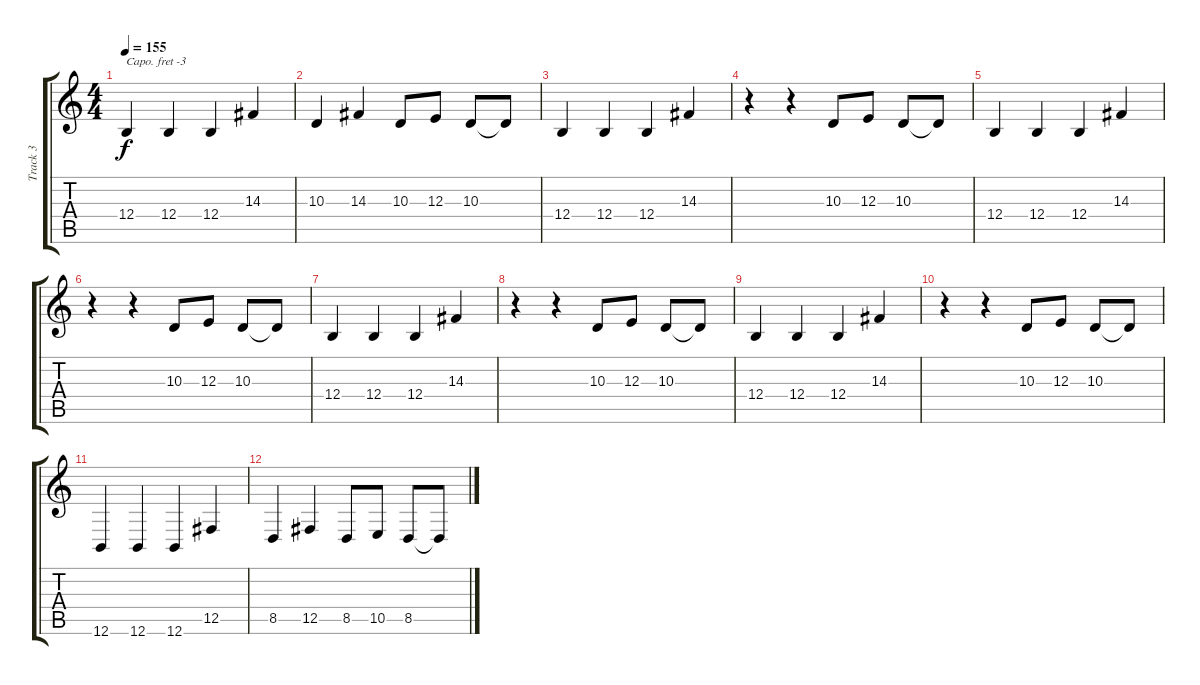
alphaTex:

\track ("Track 3" "Track 3") {instrument lead2sawtooth}
\staff {score tabs}
\capo -3
\tuning (E4 B3 G3 D3 A2 D2) {hide}
\ts (4 4)
\tempo 155
\clef g2
\ks c
12.4.4{dy f} 12.4.4 12.4.4 14.3.4 |
10.3.4 14.3.4 10.3.8 12.3.8 10.3.8 10.3{t}.8 |
12.4.4 12.4.4 12.4.4 14.3.4 |
r.4 r.4 10.3.8 12.3.8 10.3.8 10.3{t}.8 |
12.4.4 12.4.4 12.4.4 14.3.4 |
r.4 r.4 10.3.8 12.3.8 10.3.8 10.3{t}.8 |
12.4.4 12.4.4 12.4.4 14.3.4 |
r.4 r.4 10.3.8 12.3.8 10.3.8 10.3{t}.8 |
12.4.4 12.4.4 12.4.4 14.3.4 |
r.4 r.4 10.3.8 12.3.8 10.3.8 10.3{t}.8 |
12.6.4 12.6.4 12.6.4 12.5.4 |
8.5.4 12.5.4 8.5.8 10.5.8 8.5.8 8.5{t}.8
